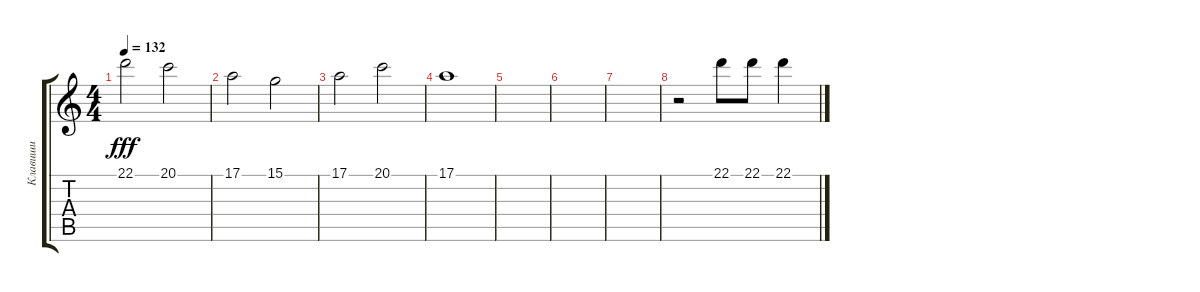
\track ("Клавиши" "Клавиши") {instrument brightacousticpiano}
\staff {score tabs}
\tuning (E4 B3 G3 D3 A2 E2) {hide}
\ts (4 4)
\tempo 132
\clef g2
\ks c
22.1.2{dy fff} 20.1.2 |
17.1.2 15.1.2 |
17.1.2 20.1.2 |
17.1.1 |
|
|
|
r.2 22.1.8 22.1.8 22.1.4
